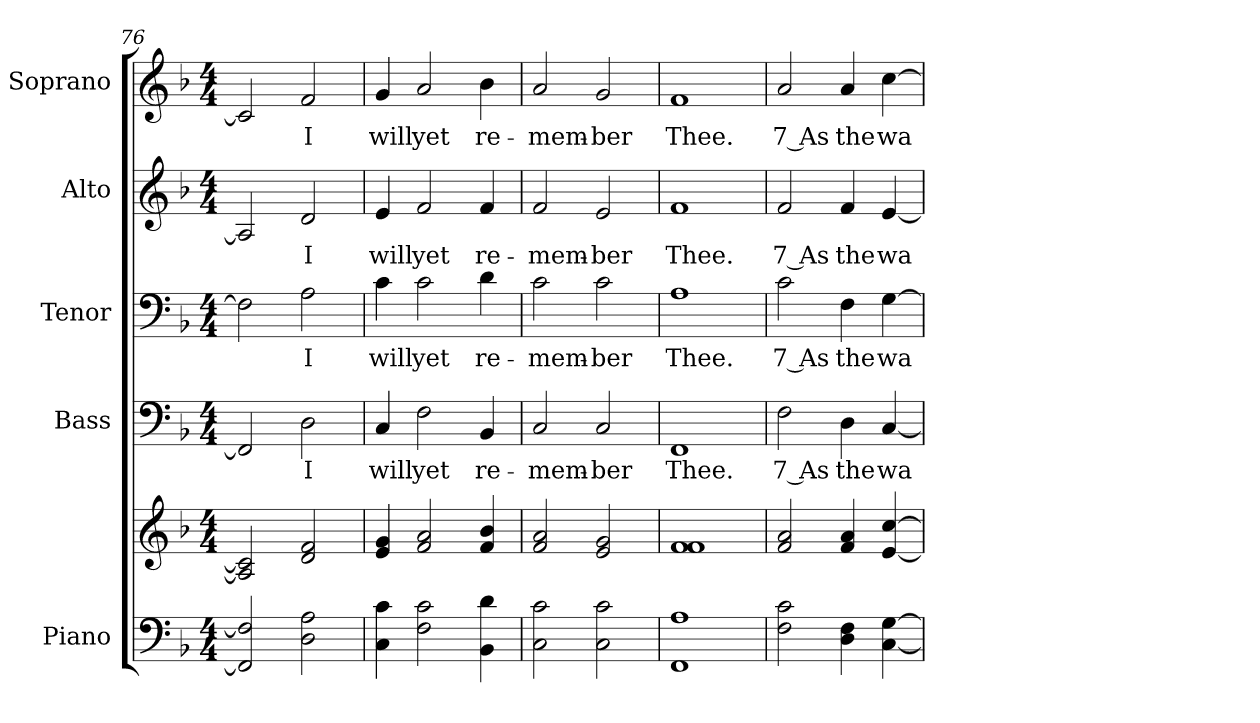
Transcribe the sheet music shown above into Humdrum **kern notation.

**kern	**kern	**kern	**text	**kern	**text	**kern	**text	**kern	**text
*part5	*part5	*part4	*part4	*part3	*part3	*part2	*part2	*part1	*part1
*staff6	*staff5	*staff4	*staff4	*staff3	*staff3	*staff2	*staff2	*staff1	*staff1
*I"Piano	*	*I"Bass	*	*I"Tenor	*	*I"Alto	*	*I"Soprano	*
*I'Pno.	*	*I'B.	*	*I'T.	*	*I'A.	*	*I'S.	*
!!LO:PB:g=z
*clefF4	*clefG2	*clefF4	*	*clefF4	*	*clefG2	*	*clefG2	*
*k[b-]	*k[b-]	*k[b-]	*	*k[b-]	*	*k[b-]	*	*k[b-]	*
*F:	*F:	*F:	*	*F:	*	*F:	*	*F:	*
*M4/4	*M4/4	*M4/4	*	*M4/4	*	*M4/4	*	*M4/4	*
=76	=76	=76	=76	=76	=76	=76	=76	=76	=76
2FFi/] 2Fi]	2Ai/] 2ci]	2FFi/]	.	2Fi\]	.	2Ai/]	.	2ci/]	.
!	!	!	!LO:LY:b:color=#000000	!	!	!	!	!	!
!	!	!	!	!	!LO:LY:b:color=#000000	!	!	!	!
!	!	!	!	!	!	!	!LO:LY:b:color=#000000	!	!
!	!	!	!	!	!	!	!	!	!LO:LY:b:color=#000000
2Di\ 2Ai	2di/ 2fi	2Di\	I	2Ai\	I	2di/	I	2fi/	I
=77	=77	=77	=77	=77	=77	=77	=77	=77	=77
!	!	!	!LO:LY:b:color=#000000	!	!	!	!	!	!
!	!	!	!	!	!LO:LY:b:color=#000000	!	!	!	!
!	!	!	!	!	!	!	!LO:LY:b:color=#000000	!	!
!	!	!	!	!	!	!	!	!	!LO:LY:b:color=#000000
4Ci\ 4ci	4ei/ 4gi	4Ci/	will	4ci\	will	4ei/	will	4gi/	will
!	!	!	!LO:LY:b:color=#000000	!	!	!	!	!	!
!	!	!	!	!	!LO:LY:b:color=#000000	!	!	!	!
!	!	!	!	!	!	!	!LO:LY:b:color=#000000	!	!
!	!	!	!	!	!	!	!	!	!LO:LY:b:color=#000000
2Fi\ 2ci	2fi/ 2ai	2Fi\	yet	2ci\	yet	2fi/	yet	2ai/	yet
!	!	!	!LO:LY:b:color=#000000	!	!	!	!	!	!
!	!	!	!	!	!LO:LY:b:color=#000000	!	!	!	!
!	!	!	!	!	!	!	!LO:LY:b:color=#000000	!	!
!	!	!	!	!	!	!	!	!	!LO:LY:b:color=#000000
4BB-i\ 4di	4fi/ 4b-i	4BB-i/	re-	4di\	re-	4fi/	re-	4b-i\	re-
!!LO:PB:g=z
=78	=78	=78	=78	=78	=78	=78	=78	=78	=78
!	!	!	!LO:LY:b:color=#000000	!	!	!	!	!	!
!	!	!	!	!	!LO:LY:b:color=#000000	!	!	!	!
!	!	!	!	!	!	!	!LO:LY:b:color=#000000	!	!
!	!	!	!	!	!	!	!	!	!LO:LY:b:color=#000000
2Ci\ 2ci	2fi/ 2ai	2Ci/	-mem-	2ci\	-mem-	2fi/	-mem-	2ai/	-mem-
!	!	!	!LO:LY:b:color=#000000	!	!	!	!	!	!
!	!	!	!	!	!LO:LY:b:color=#000000	!	!	!	!
!	!	!	!	!	!	!	!LO:LY:b:color=#000000	!	!
!	!	!	!	!	!	!	!	!	!LO:LY:b:color=#000000
2Ci\ 2ci	2ei/ 2gi	2Ci/	-ber	2ci\	-ber	2ei/	-ber	2gi/	-ber
=79	=79	=79	=79	=79	=79	=79	=79	=79	=79
!	!	!	!LO:LY:b:color=#000000	!	!	!	!	!	!
!	!	!	!	!	!LO:LY:b:color=#000000	!	!	!	!
!	!	!	!	!	!	!	!LO:LY:b:color=#000000	!	!
!	!	!	!	!	!	!	!	!	!LO:LY:b:color=#000000
1FFi 1Ai	1fi 1fi	1FFi	Thee.	1Ai	Thee.	1fi	Thee.	1fi	Thee.
!!LO:PB:g=z
=80	=80	=80	=80	=80	=80	=80	=80	=80	=80
!	!	!	!LO:LY:b:color=#000000	!	!	!	!	!	!
!	!	!	!	!	!LO:LY:b:color=#000000	!	!	!	!
!	!	!	!	!	!	!	!LO:LY:b:color=#000000	!	!
!	!	!	!	!	!	!	!	!	!LO:LY:b:color=#000000
2Fi\ 2ci	2fi/ 2ai	2Fi\	7 As	2ci\	7 As	2fi/	7 As	2ai/	7 As
!	!	!	!LO:LY:b:color=#000000	!	!	!	!	!	!
!	!	!	!	!	!LO:LY:b:color=#000000	!	!	!	!
!	!	!	!	!	!	!	!LO:LY:b:color=#000000	!	!
!	!	!	!	!	!	!	!	!	!LO:LY:b:color=#000000
4Di\ 4Fi	4fi/ 4ai	4Di\	the	4Fi\	the	4fi/	the	4ai/	the
!	!	!	!LO:LY:b:color=#000000	!	!	!	!	!	!
!	!	!	!	!	!LO:LY:b:color=#000000	!	!	!	!
!	!	!	!	!	!	!	!LO:LY:b:color=#000000	!	!
!	!	!	!	!	!	!	!	!	!LO:LY:b:color=#000000
[<4Ci\ [>4Gi	[<4ei/ [>4cci	[<4Ci/	wa-	[>4Gi\	wa-	[<4ei/	wa-	[>4cci\	wa-
=	=	=	=	=	=	=	=	=	=
*-	*-	*-	*-	*-	*-	*-	*-	*-	*-
